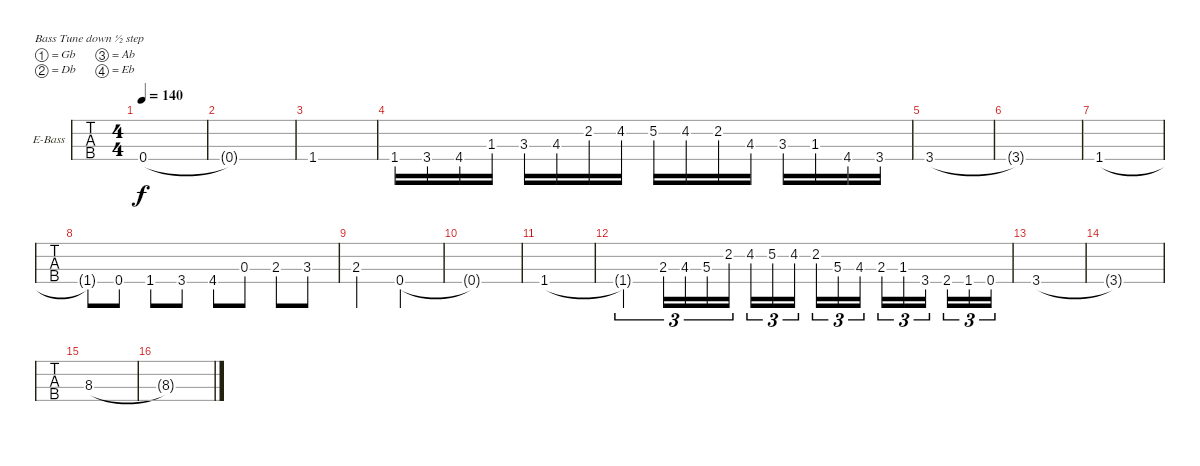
\bracketExtendMode groupsimilarinstruments
\firstSystemTrackNameOrientation horizontal
\otherSystemsTrackNameOrientation horizontal
\track ("Basse" "E-Bass") {instrument electricbasspick}
\staff {tabs}
\tuning (Gb2 Db2 Ab1 Eb1)
\ts (4 4)
\beaming (8 2 2 2 2)
\tempo 140
\clef f4
\ks c
0.4.1{dy f} |
0.4{t}.1 |
1.4.1 |
1.4.16 3.4.16 4.4.16 1.3.16 3.3.16 4.3.16 2.2.16 4.2.16 5.2.16 4.2.16 2.2.16 4.3.16 3.3.16 1.3.16 4.4.16 3.4.16 |
3.4.1 |
3.4{t}.1 |
1.4.1 |
1.4{t}.8 0.4.8 1.4.8 3.4.8 4.4.8 0.3.8 2.3.8 3.3.8 |
2.3.2 0.4.2 |
0.4{t}.1 |
1.4.1 |
1.4{t}.2{tu (3 2)} 2.3.16{tu (3 2)} 4.3.16{tu (3 2)} 5.3.16{tu (3 2)} 2.2.16{tu (3 2)} 4.2.16{tu (3 2)} 5.2.16{tu (3 2)} 4.2.16{tu (3 2)} 2.2.16{tu (3 2)} 5.3.16{tu (3 2)} 4.3.16{tu (3 2)} 2.3.16{tu (3 2)} 1.3.16{tu (3 2)} 3.4.16{tu (3 2)} 2.4.16{tu (3 2)} 1.4.16{tu (3 2)} 0.4.16{tu (3 2)} |
3.4.1 |
3.4{t}.1 |
8.3.1 |
8.3{t}.1
